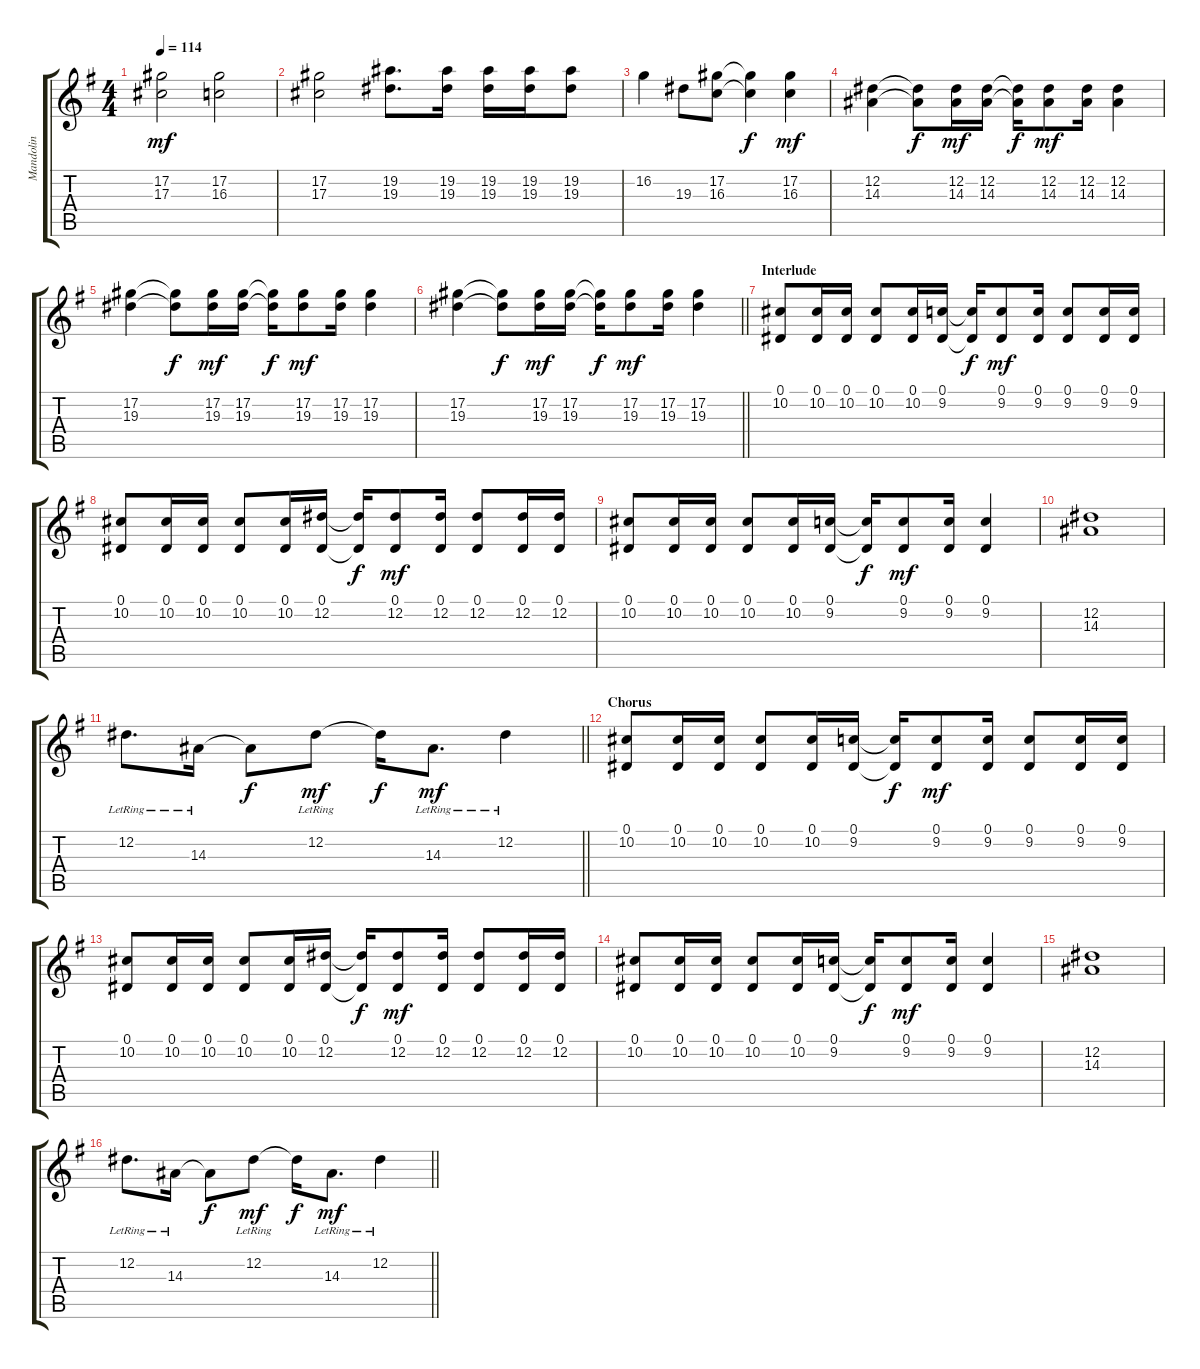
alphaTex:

\track ("Mandolin" "Mandolin") {instrument koto}
\staff {score tabs}
\tuning (Eb4 Eb4 Ab3 Eb3 Bb2 Eb2) {hide}
\ts (4 4)
\tempo 114
\clef g2
\ks g
(17.2 17.3).2{dy mf} (17.2 16.3).2 |
(17.2 17.3).2 (19.2 19.3).8{d} (19.2 19.3).16 (19.2 19.3).16 (19.2 19.3).16 (19.2 19.3).8 |
16.2.4 19.3.8 (17.2 16.3).8 (17.2{t} 16.3{t}).4{dy f} (17.2 16.3).4{dy mf} |
(12.2 14.3).4 (12.2{t} 14.3{t}).8{dy f} (12.2 14.3).16{dy mf} (12.2 14.3).16 (12.2{t} 14.3{t}).16{dy f} (12.2 14.3).8{dy mf} (12.2 14.3).16 (12.2 14.3).4 |
(17.2 19.3).4 (17.2{t} 19.3{t}).8{dy f} (17.2 19.3).16{dy mf} (17.2 19.3).16 (17.2{t} 19.3{t}).16{dy f} (17.2 19.3).8{dy mf} (17.2 19.3).16 (17.2 19.3).4 |
\barLineRight lightlight
(17.2 19.3).4 (17.2{t} 19.3{t}).8{dy f} (17.2 19.3).16{dy mf} (17.2 19.3).16 (17.2{t} 19.3{t}).16{dy f} (17.2 19.3).8{dy mf} (17.2 19.3).16 (17.2 19.3).4 |
\section ("" "Interlude")
(0.1 10.2).8 (0.1 10.2).16 (0.1 10.2).16 (0.1 10.2).8 (0.1 10.2).16 (0.1 9.2).16 (0.1{t} 9.2{t}).16{dy f} (0.1 9.2).8{dy mf} (0.1 9.2).16 (0.1 9.2).8 (0.1 9.2).16 (0.1 9.2).16 |
(0.1 10.2).8 (0.1 10.2).16 (0.1 10.2).16 (0.1 10.2).8 (0.1 10.2).16 (0.1 12.2).16 (0.1{t} 12.2{t}).16{dy f} (0.1 12.2).8{dy mf} (0.1 12.2).16 (0.1 12.2).8 (0.1 12.2).16 (0.1 12.2).16 |
(0.1 10.2).8 (0.1 10.2).16 (0.1 10.2).16 (0.1 10.2).8 (0.1 10.2).16 (0.1 9.2).16 (0.1{t} 9.2{t}).16{dy f} (0.1 9.2).8{dy mf} (0.1 9.2).16 (0.1 9.2).4 |
(12.2 14.3).1 |
\barLineRight lightlight
12.2{lr}.8{d} 14.3{lr}.16 14.3{t}.8{dy f} 12.2{lr}.8{dy mf} 12.2{t}.16{dy f} 14.3{lr}.8{d dy mf} 12.2{lr}.4 |
\section ("" "Chorus")
(0.1 10.2).8 (0.1 10.2).16 (0.1 10.2).16 (0.1 10.2).8 (0.1 10.2).16 (0.1 9.2).16 (0.1{t} 9.2{t}).16{dy f} (0.1 9.2).8{dy mf} (0.1 9.2).16 (0.1 9.2).8 (0.1 9.2).16 (0.1 9.2).16 |
(0.1 10.2).8 (0.1 10.2).16 (0.1 10.2).16 (0.1 10.2).8 (0.1 10.2).16 (0.1 12.2).16 (0.1{t} 12.2{t}).16{dy f} (0.1 12.2).8{dy mf} (0.1 12.2).16 (0.1 12.2).8 (0.1 12.2).16 (0.1 12.2).16 |
(0.1 10.2).8 (0.1 10.2).16 (0.1 10.2).16 (0.1 10.2).8 (0.1 10.2).16 (0.1 9.2).16 (0.1{t} 9.2{t}).16{dy f} (0.1 9.2).8{dy mf} (0.1 9.2).16 (0.1 9.2).4 |
(12.2 14.3).1 |
\barLineRight lightlight
12.2{lr}.8{d} 14.3{lr}.16 14.3{t}.8{dy f} 12.2{lr}.8{dy mf} 12.2{t}.16{dy f} 14.3{lr}.8{d dy mf} 12.2{lr}.4
